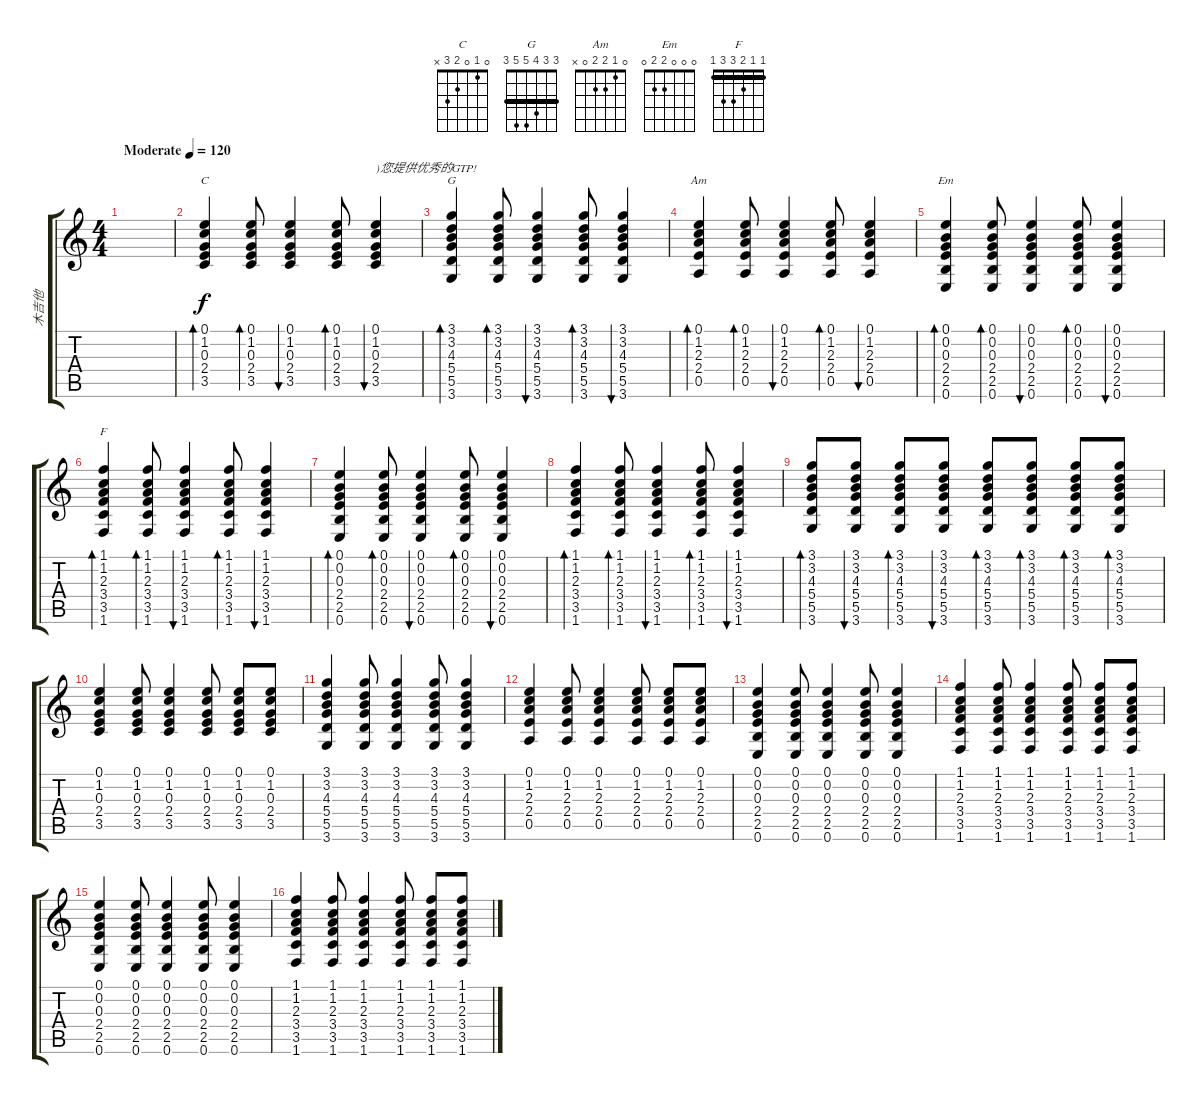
\track ("木吉他" "木吉他") {instrument acousticguitarsteel}
\staff {score tabs}
\tuning (E4 B3 G3 D3 A2 E2) {hide}
\chord ("C" 0 1 0 2 3 x)
\chord ("G" 3 3 4 5 5 3) {barre 3}
\chord ("Am" 0 1 2 2 0 x)
\chord ("Em" 0 0 0 2 2 0)
\chord ("F" 1 1 2 3 3 1) {barre 1}
\ts (4 4)
\tempo (120 "Moderate")
\clef g2
\ks c
|
(0.1 1.2 0.3 2.4 3.5).4{bd 60 ch "C"} (0.1 1.2 0.3 2.4 3.5).8{bd 60} (0.1 1.2 0.3 2.4 3.5).4{bu 60} (0.1 1.2 0.3 2.4 3.5).8{bd 60} (0.1 1.2 0.3 2.4 3.5).4{bu 60 txt ")您提供优秀的GTP!"} |
(3.1 3.2 4.3 5.4 5.5 3.6).4{bd 60 ch "G"} (3.1 3.2 4.3 5.4 5.5 3.6).8{bd 60} (3.1 3.2 4.3 5.4 5.5 3.6).4{bu 60} (3.1 3.2 4.3 5.4 5.5 3.6).8{bd 60} (3.1 3.2 4.3 5.4 5.5 3.6).4{bu 60} |
(0.1 1.2 2.3 2.4 0.5).4{bd 60 ch "Am"} (0.1 1.2 2.3 2.4 0.5).8{bd 60} (0.1 1.2 2.3 2.4 0.5).4{bu 60} (0.1 1.2 2.3 2.4 0.5).8{bd 60} (0.1 1.2 2.3 2.4 0.5).4{bu 60} |
(0.1 0.2 0.3 2.4 2.5 0.6).4{bd 60 ch "Em"} (0.1 0.2 0.3 2.4 2.5 0.6).8{bd 60} (0.1 0.2 0.3 2.4 2.5 0.6).4{bu 60} (0.1 0.2 0.3 2.4 2.5 0.6).8{bd 60} (0.1 0.2 0.3 2.4 2.5 0.6).4{bu 60} |
(1.1 1.2 2.3 3.4 3.5 1.6).4{bd 60 ch "F"} (1.1 1.2 2.3 3.4 3.5 1.6).8{bd 60} (1.1 1.2 2.3 3.4 3.5 1.6).4{bu 60} (1.1 1.2 2.3 3.4 3.5 1.6).8{bd 60} (1.1 1.2 2.3 3.4 3.5 1.6).4{bu 60} |
(0.1 0.2 0.3 2.4 2.5 0.6).4{bd 60} (0.1 0.2 0.3 2.4 2.5 0.6).8{bd 60} (0.1 0.2 0.3 2.4 2.5 0.6).4{bu 60} (0.1 0.2 0.3 2.4 2.5 0.6).8{bd 60} (0.1 0.2 0.3 2.4 2.5 0.6).4{bu 60} |
(1.1 1.2 2.3 3.4 3.5 1.6).4{bd 60} (1.1 1.2 2.3 3.4 3.5 1.6).8{bd 60} (1.1 1.2 2.3 3.4 3.5 1.6).4{bu 60} (1.1 1.2 2.3 3.4 3.5 1.6).8{bd 60} (1.1 1.2 2.3 3.4 3.5 1.6).4{bu 60} |
(3.1 3.2 4.3 5.4 5.5 3.6).8{bd 60} (3.1 3.2 4.3 5.4 5.5 3.6).8{bu 60} (3.1 3.2 4.3 5.4 5.5 3.6).8{bd 60} (3.1 3.2 4.3 5.4 5.5 3.6).8{bu 60} (3.1 3.2 4.3 5.4 5.5 3.6).8{bd 60} (3.1 3.2 4.3 5.4 5.5 3.6).8{bd 60} (3.1 3.2 4.3 5.4 5.5 3.6).8{bd 60} (3.1 3.2 4.3 5.4 5.5 3.6).8{bd 60} |
(0.1 1.2 0.3 2.4 3.5).4 (0.1 1.2 0.3 2.4 3.5).8 (0.1 1.2 0.3 2.4 3.5).4 (0.1 1.2 0.3 2.4 3.5).8 (0.1 1.2 0.3 2.4 3.5).8 (0.1 1.2 0.3 2.4 3.5).8 |
(3.1 3.2 4.3 5.4 5.5 3.6).4 (3.1 3.2 4.3 5.4 5.5 3.6).8 (3.1 3.2 4.3 5.4 5.5 3.6).4 (3.1 3.2 4.3 5.4 5.5 3.6).8 (3.1 3.2 4.3 5.4 5.5 3.6).4 |
(0.1 1.2 2.3 2.4 0.5).4 (0.1 1.2 2.3 2.4 0.5).8 (0.1 1.2 2.3 2.4 0.5).4 (0.1 1.2 2.3 2.4 0.5).8 (0.1 1.2 2.3 2.4 0.5).8 (0.1 1.2 2.3 2.4 0.5).8 |
(0.1 0.2 0.3 2.4 2.5 0.6).4 (0.1 0.2 0.3 2.4 2.5 0.6).8 (0.1 0.2 0.3 2.4 2.5 0.6).4 (0.1 0.2 0.3 2.4 2.5 0.6).8 (0.1 0.2 0.3 2.4 2.5 0.6).4 |
(1.1 1.2 2.3 3.4 3.5 1.6).4 (1.1 1.2 2.3 3.4 3.5 1.6).8 (1.1 1.2 2.3 3.4 3.5 1.6).4 (1.1 1.2 2.3 3.4 3.5 1.6).8 (1.1 1.2 2.3 3.4 3.5 1.6).8 (1.1 1.2 2.3 3.4 3.5 1.6).8 |
(0.1 0.2 0.3 2.4 2.5 0.6).4 (0.1 0.2 0.3 2.4 2.5 0.6).8 (0.1 0.2 0.3 2.4 2.5 0.6).4 (0.1 0.2 0.3 2.4 2.5 0.6).8 (0.1 0.2 0.3 2.4 2.5 0.6).4 |
(1.1 1.2 2.3 3.4 3.5 1.6).4 (1.1 1.2 2.3 3.4 3.5 1.6).8 (1.1 1.2 2.3 3.4 3.5 1.6).4 (1.1 1.2 2.3 3.4 3.5 1.6).8 (1.1 1.2 2.3 3.4 3.5 1.6).8 (1.1 1.2 2.3 3.4 3.5 1.6).8
